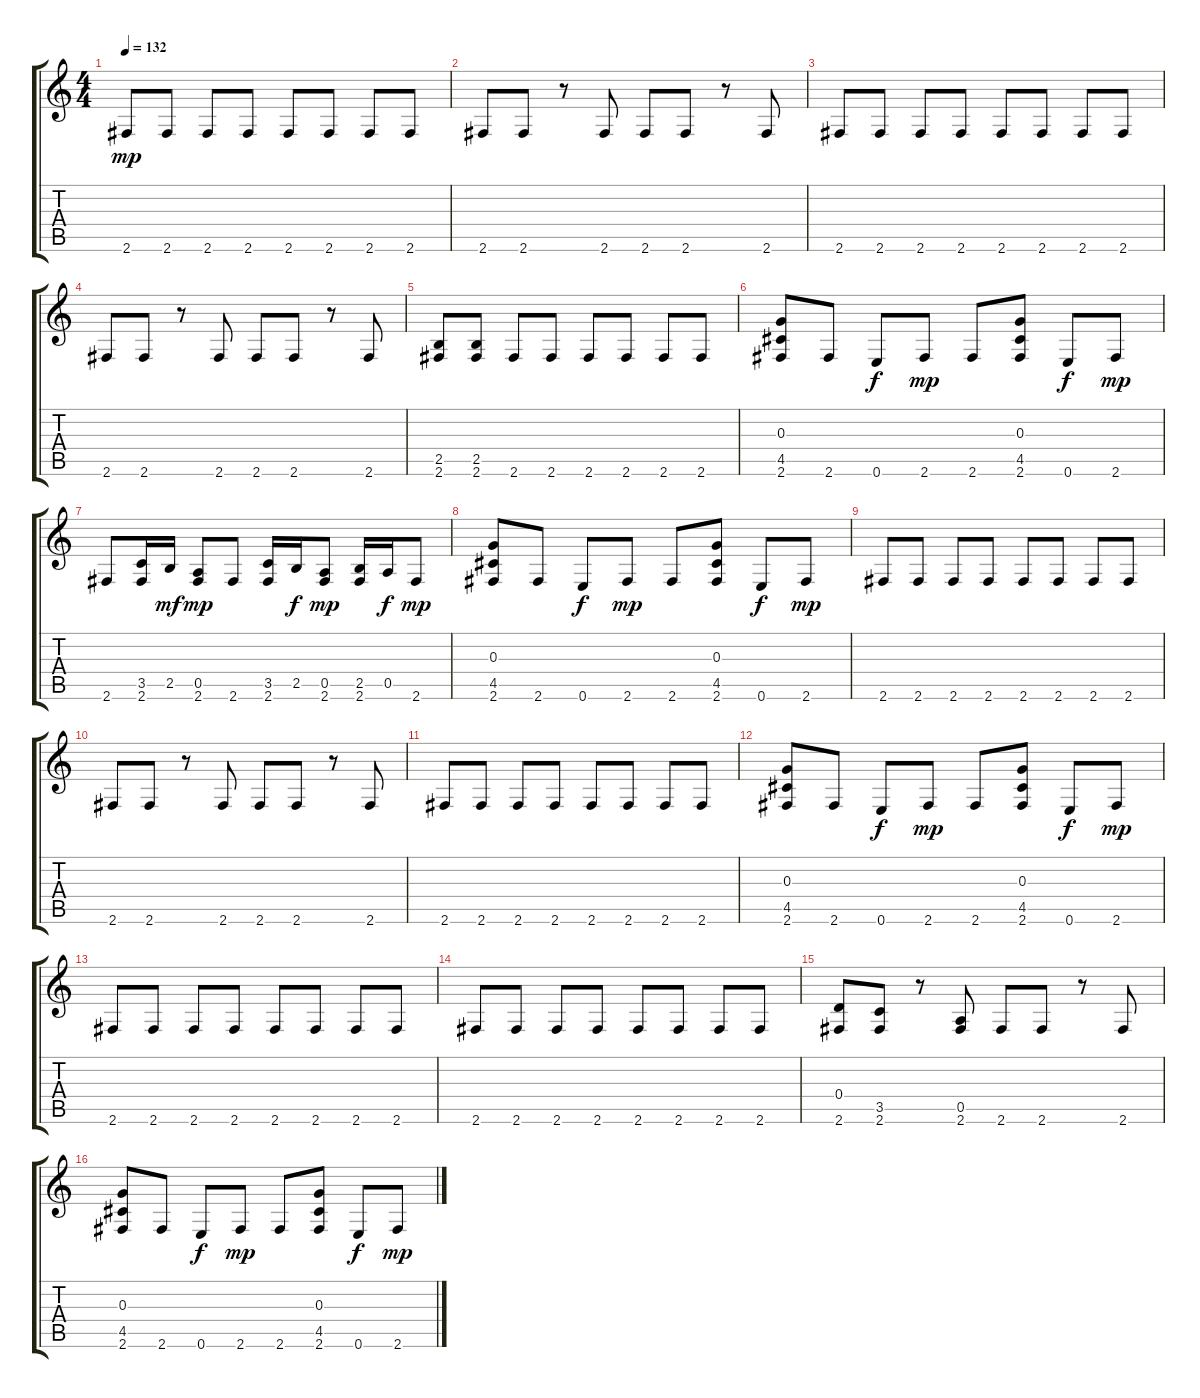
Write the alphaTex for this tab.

\track "" {instrument acousticbass}
\staff {score tabs}
\tuning (E4 B3 G3 D3 A2 E2) {hide}
\ts (4 4)
\tempo 132
\clef g2
\ks c
2.6.8{dy mp} 2.6.8 2.6.8 2.6.8 2.6.8 2.6.8 2.6.8 2.6.8 |
2.6.8 2.6.8 r.8 2.6.8 2.6.8 2.6.8 r.8 2.6.8 |
2.6.8 2.6.8 2.6.8 2.6.8 2.6.8 2.6.8 2.6.8 2.6.8 |
2.6.8 2.6.8 r.8 2.6.8 2.6.8 2.6.8 r.8 2.6.8 |
(2.5 2.6).8 (2.5 2.6).8 2.6.8 2.6.8 2.6.8 2.6.8 2.6.8 2.6.8 |
(0.3 4.5 2.6).8 2.6.8 0.6.8{dy f} 2.6.8{dy mp} 2.6.8 (0.3 4.5 2.6).8 0.6.8{dy f} 2.6.8{dy mp} |
2.6.8 (3.5 2.6).16 2.5.16{dy mf} (0.5 2.6).8{dy mp} 2.6.8 (3.5 2.6).16 2.5.16{dy f} (0.5 2.6).8{dy mp} (2.5 2.6).16 0.5.16{dy f} 2.6.8{dy mp} |
(0.3 4.5 2.6).8 2.6.8 0.6.8{dy f} 2.6.8{dy mp} 2.6.8 (0.3 4.5 2.6).8 0.6.8{dy f} 2.6.8{dy mp} |
2.6.8 2.6.8 2.6.8 2.6.8 2.6.8 2.6.8 2.6.8 2.6.8 |
2.6.8 2.6.8 r.8 2.6.8 2.6.8 2.6.8 r.8 2.6.8 |
2.6.8 2.6.8 2.6.8 2.6.8 2.6.8 2.6.8 2.6.8 2.6.8 |
(0.3 4.5 2.6).8 2.6.8 0.6.8{dy f} 2.6.8{dy mp} 2.6.8 (0.3 4.5 2.6).8 0.6.8{dy f} 2.6.8{dy mp} |
2.6.8 2.6.8 2.6.8 2.6.8 2.6.8 2.6.8 2.6.8 2.6.8 |
2.6.8 2.6.8 2.6.8 2.6.8 2.6.8 2.6.8 2.6.8 2.6.8 |
(0.4 2.6).8 (3.5 2.6).8 r.8 (0.5 2.6).8 2.6.8 2.6.8 r.8 2.6.8 |
(0.3 4.5 2.6).8 2.6.8 0.6.8{dy f} 2.6.8{dy mp} 2.6.8 (0.3 4.5 2.6).8 0.6.8{dy f} 2.6.8{dy mp}
